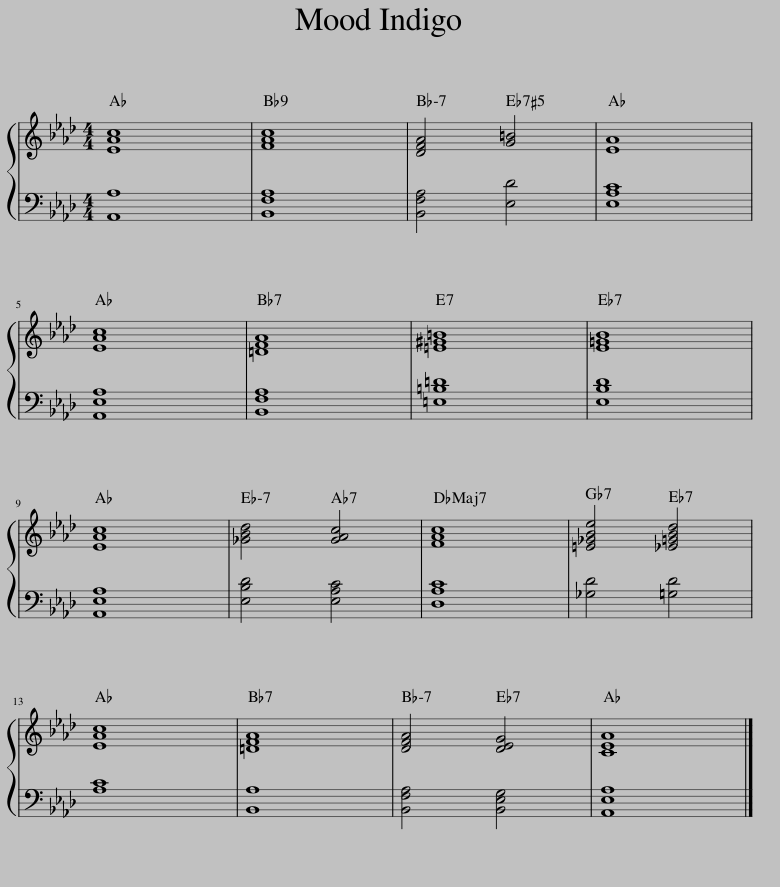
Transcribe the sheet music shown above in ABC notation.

X:1
%%score { 1 | 2 }
L:1/8
M:4/4
I:linebreak $
K:Ab
V:1 treble
V:2 bass
V:1
 [EAc]8 | [FAc]8 | [DFA]4 [G=B]4 | [EA]8 |$ [EAc]8 | %5
 [=DFA]8 | [=E^G=B]8 | [E=GB]8 |$ [EAc]8 | [_GBd]4 [GAc]4 | %10
 [FAc]8 | [=E_GBe]4 [_E=GBd]4 |$ [EAc]8 | [=DFA]8 | [DFA]4 [DEG]4 | %15
 [CEA]8 |] %16
V:2
 [A,,A,]8 | [B,,F,A,]8 | [B,,F,A,]4 [E,D]4 | [E,A,C]8 |$ [A,,E,A,]8 | %5
 [B,,F,A,]8 | [=E,=B,=D]8 | [E,B,D]8 |$ [A,,E,A,]8 | [E,B,D]4 [E,A,C]4 | %10
 [D,A,C]8 | [_G,D]4 [=G,D]4 |$ [A,C]8 | [B,,A,]8 | [B,,F,A,]4 [B,,E,G,]4 | %15
 [A,,E,A,]8 |] %16
